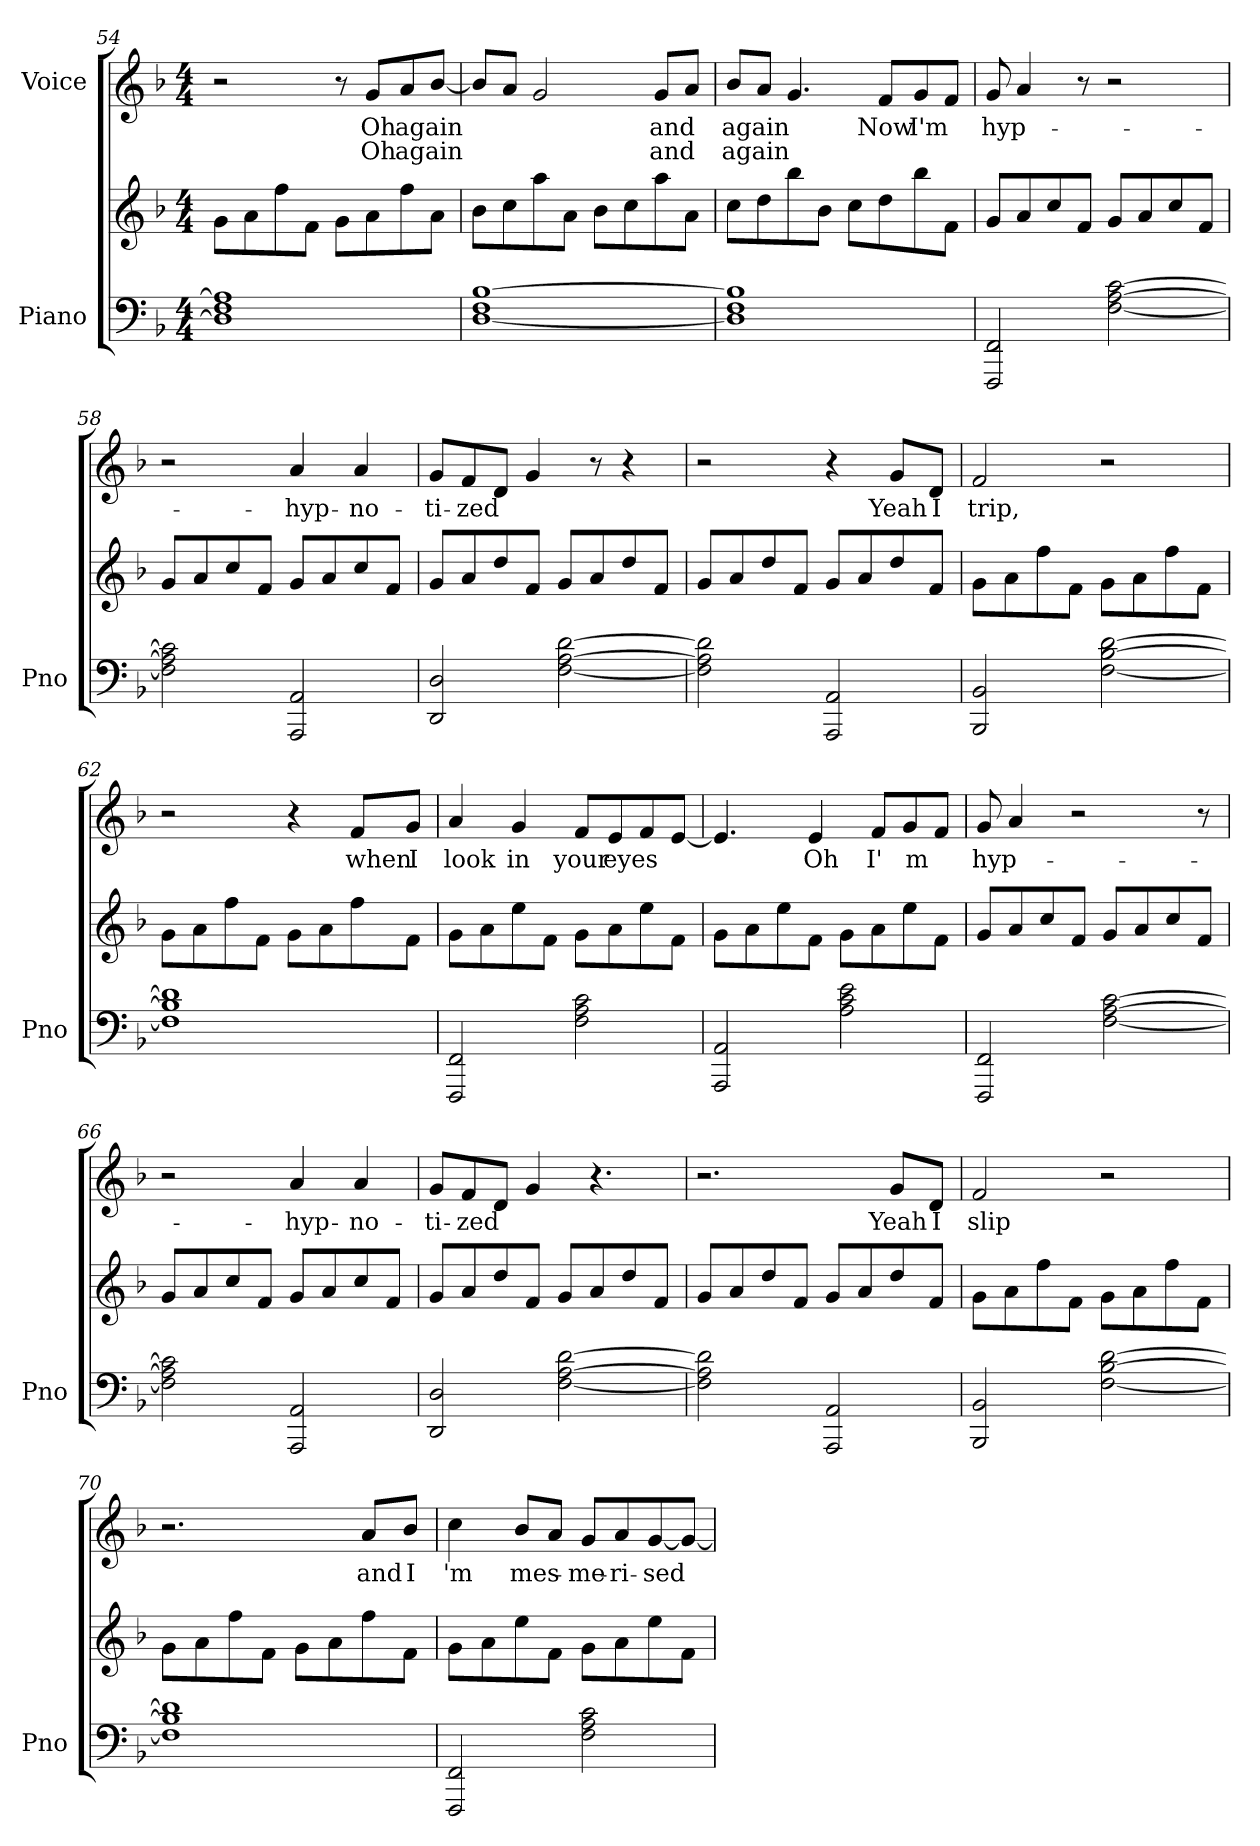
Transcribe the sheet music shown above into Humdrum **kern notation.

**kern	**kern	**kern	**text	**text
*part2	*part2	*part1	*part1	*part1
*staff3	*staff2	*staff1	*staff1	*staff1
*I"Piano	*	*I"Voice	*	*
*I'Pno	*	*	*	*
*clefF4	*clefG2	*clefG2	*	*
*k[b-]	*k[b-]	*k[b-]	*	*
*M4/4	*M4/4	*M4/4	*	*
=54	=54	=54	=54	=54
1D] 1F 1A]	8g\L	2r	.	.
.	8a\	.	.	.
.	8ff\	.	.	.
.	8f\J	.	.	.
.	8g\L	8r	.	.
.	8a\	8g/L	Oh	Oh
.	8ff\	8a/	again	again
.	8a\J	[8b-/J	.	.
=55	=55	=55	=55	=55
[1D 1F [1B-	8b-\L	8b-/L]	.	.
.	8cc\	8a/J	.	.
.	8aa\	2g/	.	.
.	8a\J	.	.	.
.	8b-\L	.	.	.
.	8cc\	.	.	.
.	8aa\	8g/L	and	and
.	8a\J	8a/J	.	.
!!LO:LB:g=z
=56	=56	=56	=56	=56
1D] 1F 1B-]	8cc\L	8b-/L	again	again
.	8dd\	8a/J	.	.
.	8bb-\	4.g/	.	.
.	8b-\J	.	.	.
.	8cc\L	.	.	.
.	8dd\	8f/L	Now	.
.	8bb-\	8g/	I'm	.
.	8f\J	8f/J	.	.
=57	=57	=57	=57	=57
2FFF/ 2FF/	8g/L	8g/	hyp-	.
.	8a/	4a/	.	.
.	8cc/	.	.	.
.	8f/J	8r	.	.
[2F\ [2A\ [2c\	8g/L	2r	.	.
.	8a/	.	.	.
.	8cc/	.	.	.
.	8f/J	.	.	.
=58	=58	=58	=58	=58
2F\] 2A\] 2c\]	8g/L	2r	.	.
.	8a/	.	.	.
.	8cc/	.	.	.
.	8f/J	.	.	.
2AAA/ 2AA/	8g/L	4a/	hyp-	.
.	8a/	.	.	.
.	8cc/	4a/	-no-	.
.	8f/J	.	.	.
=59	=59	=59	=59	=59
2DD/ 2D/	8g/L	8g/L	-ti-	.
.	8a/	8f/	-zed	.
.	8dd/	8d/J	.	.
.	8f/J	4g/	.	.
[2F\ [2A\ [2d\	8g/L	.	.	.
.	8a/	8r	.	.
.	8dd/	4r	.	.
.	8f/J	.	.	.
!!LO:LB:g=z
=60	=60	=60	=60	=60
2F\] 2A\] 2d\]	8g/L	2r	.	.
.	8a/	.	.	.
.	8dd/	.	.	.
.	8f/J	.	.	.
2AAA/ 2AA/	8g/L	4r	.	.
.	8a/	.	.	.
.	8dd/	8g/L	Yeah	.
.	8f/J	8d/J	I	.
=61	=61	=61	=61	=61
2BBB-/ 2BB-/	8g\L	2f/	trip,	.
.	8a\	.	.	.
.	8ff\	.	.	.
.	8f\J	.	.	.
[2F\ [2B-\ [2d\	8g\L	2r	.	.
.	8a\	.	.	.
.	8ff\	.	.	.
.	8f\J	.	.	.
=62	=62	=62	=62	=62
1F] 1B-] 1d]	8g\L	2r	.	.
.	8a\	.	.	.
.	8ff\	.	.	.
.	8f\J	.	.	.
.	8g\L	4r	.	.
.	8a\	.	.	.
.	8ff\	8f/L	when	.
.	8f\J	8g/J	I	.
=63	=63	=63	=63	=63
2FFF/ 2FF/	8g\L	4a/	look	.
.	8a\	.	.	.
.	8ee\	4g/	in	.
.	8f\J	.	.	.
2F\ 2A\ 2c\	8g\L	8f/L	your	.
.	8a\	8e/	eyes	.
.	8ee\	8f/	.	.
.	8f\J	[8e/J	.	.
!!LO:PB:g=z
=64	=64	=64	=64	=64
2AAA/ 2AA/	8g\L	4.e/]	.	.
.	8a\	.	.	.
.	8ee\	.	.	.
.	8f\J	4e/	Oh	.
2A\ 2c\ 2e\	8g\L	.	.	.
.	8a\	8f/L	I'	.
.	8ee\	8g/	m	.
.	8f\J	8f/J	.	.
=65	=65	=65	=65	=65
2FFF/ 2FF/	8g/L	8g/	hyp-	.
.	8a/	4a/	.	.
.	8cc/	.	.	.
.	8f/J	2r	.	.
[2F\ [2A\ [2c\	8g/L	.	.	.
.	8a/	.	.	.
.	8cc/	.	.	.
.	8f/J	8r	.	.
=66	=66	=66	=66	=66
2F\] 2A\] 2c\]	8g/L	2r	.	.
.	8a/	.	.	.
.	8cc/	.	.	.
.	8f/J	.	.	.
2AAA/ 2AA/	8g/L	4a/	hyp-	.
.	8a/	.	.	.
.	8cc/	4a/	-no-	.
.	8f/J	.	.	.
=67	=67	=67	=67	=67
2DD/ 2D/	8g/L	8g/L	-ti-	.
.	8a/	8f/	-zed	.
.	8dd/	8d/J	.	.
.	8f/J	4g/	.	.
[2F\ [2A\ [2d\	8g/L	.	.	.
.	8a/	4.r	.	.
.	8dd/	.	.	.
.	8f/J	.	.	.
=68	=68	=68	=68	=68
2F\] 2A\] 2d\]	8g/L	2.r	.	.
.	8a/	.	.	.
.	8dd/	.	.	.
.	8f/J	.	.	.
2AAA/ 2AA/	8g/L	.	.	.
.	8a/	.	.	.
.	8dd/	8g/L	Yeah	.
.	8f/J	8d/J	I	.
!!LO:LB:g=z
=69	=69	=69	=69	=69
2BBB-/ 2BB-/	8g\L	2f/	slip	.
.	8a\	.	.	.
.	8ff\	.	.	.
.	8f\J	.	.	.
[2F\ [2B-\ [2d\	8g\L	2r	.	.
.	8a\	.	.	.
.	8ff\	.	.	.
.	8f\J	.	.	.
=70	=70	=70	=70	=70
1F] 1B-] 1d]	8g\L	2.r	.	.
.	8a\	.	.	.
.	8ff\	.	.	.
.	8f\J	.	.	.
.	8g\L	.	.	.
.	8a\	.	.	.
.	8ff\	8a/L	and	.
.	8f\J	8b-/J	I	.
=71	=71	=71	=71	=71
2FFF/ 2FF/	8g\L	4cc\	'm	.
.	8a\	.	.	.
.	8ee\	8b-/L	mes-	.
.	8f\J	8a/J	.	.
2F\ 2A\ 2c\	8g\L	8g/L	me-	.
.	8a\	8a/	-ri-	.
.	8ee\	[8g/	-sed	.
.	8f\J	8g/J_	.	.
=	=	=	=	=
*-	*-	*-	*-	*-
